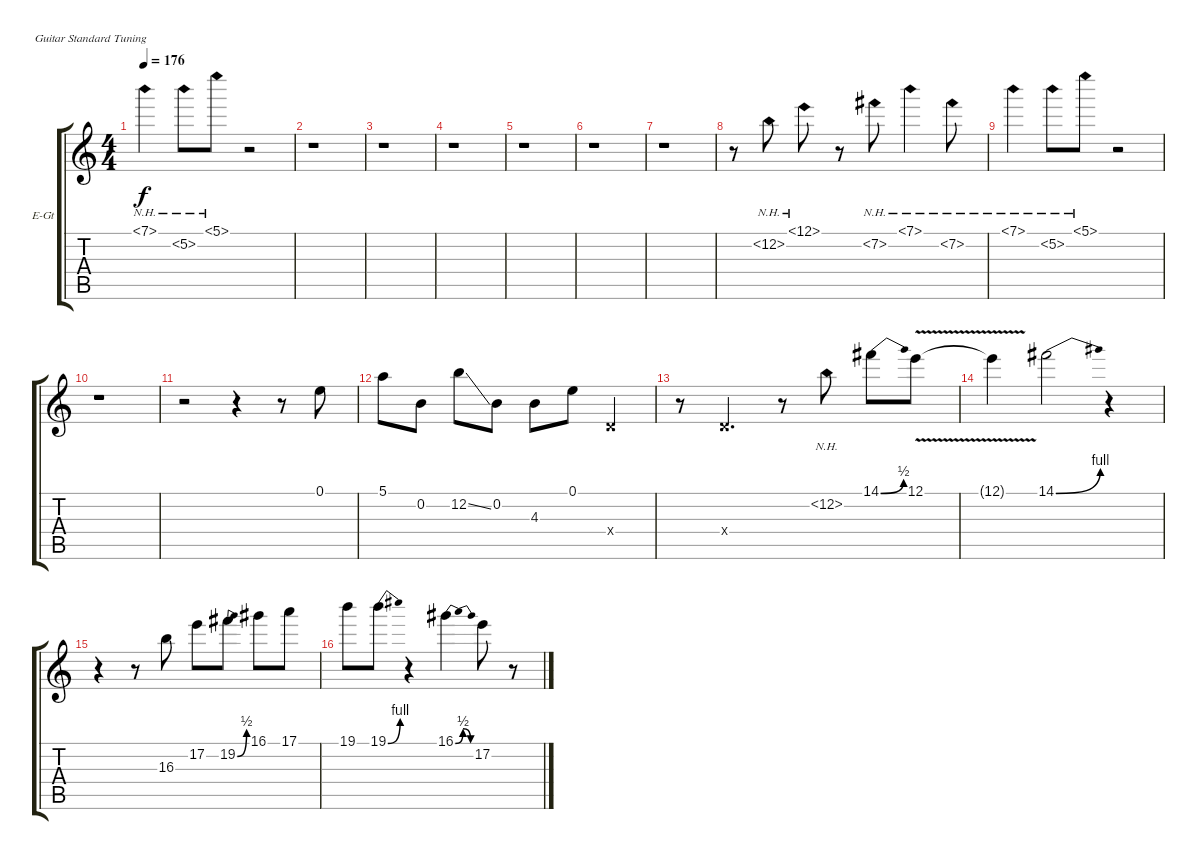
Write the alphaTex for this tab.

\bracketExtendMode groupsimilarinstruments
\firstSystemTrackNameOrientation horizontal
\otherSystemsTrackNameOrientation horizontal
\track ("Lead Guitar" "E-Gt") {instrument distortionguitar}
\staff {score tabs}
\tuning (E4 B3 G3 D3 A2 E2)
\ts (4 4)
\tempo 176
\clef g2
\ks c
7.1{nh}.4{dy f} 5.2{nh}.8 5.1{nh}.8 r.2 |
r.1 |
r.1 |
r.1 |
r.1 |
r.1 |
r.1 |
r.8 12.2{nh}.8 12.1{nh}.8 r.8 7.2{nh}.8 7.1{nh}.4 7.2{nh}.8 |
7.1{nh}.4 5.2{nh}.8 5.1{nh}.8 r.2 |
r.1 |
r.2 r.4 r.8 0.1.8 |
5.1.8 0.2.8 12.2{ss}.8 0.2.8 4.3.8 0.1.8 0.4{x}.4 |
r.8 0.4{x}.4{d} r.8 12.2{nh}.8 14.1{be (bend 0 0 60 2)}.8 12.1{v}.8 |
12.1{v t}.4 14.1{be (bend 0 0 60 4)}.2 r.4 |
r.4 r.8 16.3.8 17.2.8 19.2{be (bend 0 0 60 2)}.8 16.1.8 17.1.8 |
19.1.8 19.1{be (bend 0 0 60 4)}.8 r.4 16.1{be (bendrelease 0 0 30 2 30 2 60 0)}.4 17.2.8 r.8
